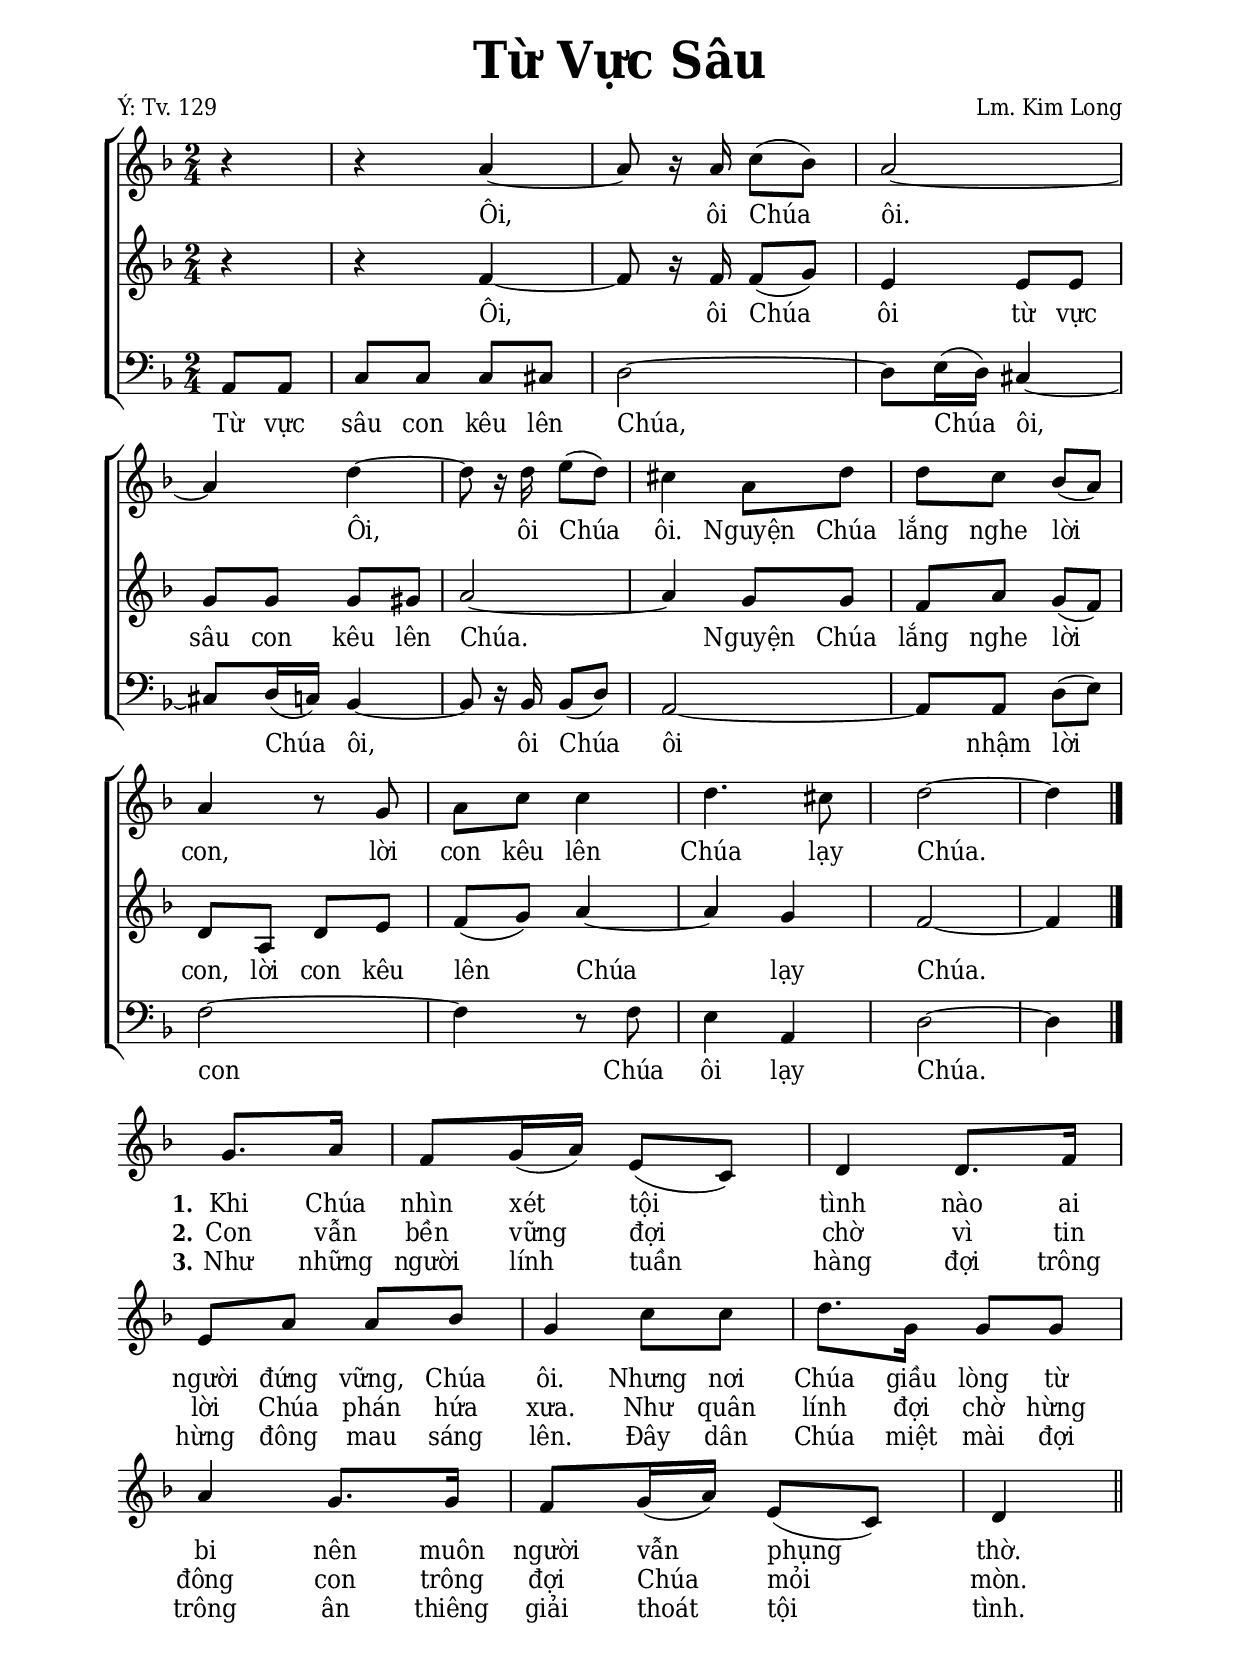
% Cài đặt chung
\version "2.22.1"
\include "english.ly"

\header {
  title = \markup { \fontsize #3 "Từ Vực Sâu" }
  poet = "Ý: Tv. 129"
  composer = "Lm. Kim Long"
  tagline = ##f
}

% Nhạc
nhacDiepKhucSop = \relative c'' {
  \partial 4 r4 |
  r a ~ |
  a8 r16 a c8 (bf) |
  a2 ~ |
  a4 d ~ |
  d8 r16 d e8 (d) |
  cs4 a8 d |
  d c bf (a) |
  a4 r8 g |
  a c c4 |
  d4. cs8 |
  d2 ~ |
  d4 \bar "|."
}

nhacDiepKhucAlto = \relative c' {
  r4 |
  r f ~ |
  f8 r16 f f8 (g) |
  e4 e8 e |
  g g g gs |
  a2 ~ |
  a4 g8 g |
  f a g (f) |
  d a d
  e |
  f (g) a4 ~ |
  a g |
  f2 ~ |
  f4
}

nhacDiepKhucBas = \relative c {
  a8 a |
  c c c cs |
  d2 ~ |
  d8 e16 (d) cs4 ~ |
  cs8 d16 (c!) bf4 ~ |
  bf8 r16 bf bf8 (d) |
  a2 ~ |
  a8 a d (e) |
  f2 ~ |
  f4 r8 f |
  e4 a, |
  d2 ~ |
  d4
}

nhacPhienKhuc = \relative c'' {
  \partial 4 g8. a16 |
  f8 g16 (a) e8 (c) |
  d4 d8. f16 |
  e8 a a bf |
  g4 c8 c |
  d8. g,16 g8 g |
  a4 g8. g16 |
  f8 g16 (a) e8 (c) |
  d4\bar "||"
}

% Lời
loiDiepKhucSop = \lyricmode {
  Ôi, ôi Chúa ôi.
  Ôi, ôi Chúa ôi.
  Nguyện Chúa lắng nghe lời con,
  lời con kêu lên Chúa lạy Chúa.
}

loiDiepKhucAlto = \lyricmode {
  Ôi, ôi Chúa ôi từ vực sâu con kêu lên Chúa.
  Nguyện Chúa lắng nghe lời con, lời con kêu lên Chúa lạy Chúa.
}

loiDiepKhucBas = \lyricmode {
  Từ vực sâu con kêu lên Chúa, Chúa ôi,
  Chúa ôi, ôi Chúa ôi
  nhậm lời con Chúa ôi lạy Chúa.
}

loiPhienKhucMot = \lyricmode {
  \set stanza = #"1."
  Khi Chúa nhìn xét tội tình nào ai người đứng vững,
  Chúa ôi. Nhưng nơi Chúa giầu lòng từ bi
  nên muôn người vẫn phụng thờ.
}

loiPhienKhucHai = \lyricmode {
  \set stanza = #"2."
  Con vẫn bền vững đợi chờ vì tin lời Chúa phán hứa xưa.
  Như quân lính đợi chờ hừng đông con trông đợi Chúa mỏi mòn.
}

loiPhienKhucBa = \lyricmode {
  \set stanza = #"3."
  Như những người lính tuần hàng đợi trông hừng đông mau sáng lên.
  Đây dân Chúa miệt mài đợi trông ân thiêng giải thoát tội tình.
}

% Dàn trang
\paper {
  #(set-paper-size "a4")
  top-margin = 10\mm
  bottom-margin = 15\mm
  left-margin = 20\mm
  right-margin = 20\mm
  indent = #0
  #(define fonts
    (make-pango-font-tree
      "Deja Vu Serif Condensed"
      "Deja Vu Serif Condensed"
      "Deja Vu Serif Condensed"
      (/ 20 20)))
  print-page-number = #f
  page-count = #1
  %systems-per-page = 5
}

TongNhip = {
  \key f \major \time 2/4
  \set Timing.beamExceptions = #'()
  \set Timing.baseMoment = #(ly:make-moment 1/4)
}

% Đổi kích thước nốt cho bè phụ
notBePhu =
#(define-music-function (font-size music) (number? ly:music?)
   (for-some-music
     (lambda (m)
       (if (music-is-of-type? m 'rhythmic-event)
           (begin
             (set! (ly:music-property m 'tweaks)
                   (cons `(font-size . ,font-size)
                         (ly:music-property m 'tweaks)))
             #t)
           #f))
     music)
   music)
\score {
  \new ChoirStaff <<
    \new Staff <<
      \new Voice = "beSop" {
        \clef treble \TongNhip \nhacDiepKhucSop
      }
      \new Lyrics \lyricsto beSop \loiDiepKhucSop
    >>
    \new Staff <<
      \new Voice = "beAlto" {
        \clef treble \TongNhip \nhacDiepKhucAlto
      }
      \new Lyrics \lyricsto beAlto \loiDiepKhucAlto
    >>
    \new Staff <<
        \clef "bass"
        \new Voice = beBas {
          \TongNhip \nhacDiepKhucBas
        }
      \new Lyrics \lyricsto beBas \loiDiepKhucBas
    >>
  >>
  \layout {
    \override Lyrics.LyricSpace.minimum-distance = #2.0
    \override Score.BarNumber.break-visibility = ##(#f #f #f)
    \override Score.SpacingSpanner.uniform-stretching = ##t
  }
}

\score {
  \new ChoirStaff <<
    \new Staff
      <<
      \new Voice = beSop {
        \TongNhip \nhacPhienKhuc
      }
    >>
    \new Lyrics \lyricsto beSop \loiPhienKhucMot
    \new Lyrics \lyricsto beSop \loiPhienKhucHai
    \new Lyrics \lyricsto beSop \loiPhienKhucBa
  >>
  \layout {
    \override Staff.TimeSignature.transparent = ##t
    \override Lyrics.LyricSpace.minimum-distance = #2.0
    \override LyricHyphen.minimum-distance = #2.0
    \override Score.BarNumber.break-visibility = ##(#f #f #f)
    \override Score.SpacingSpanner.uniform-stretching = ##t
  } 
}
